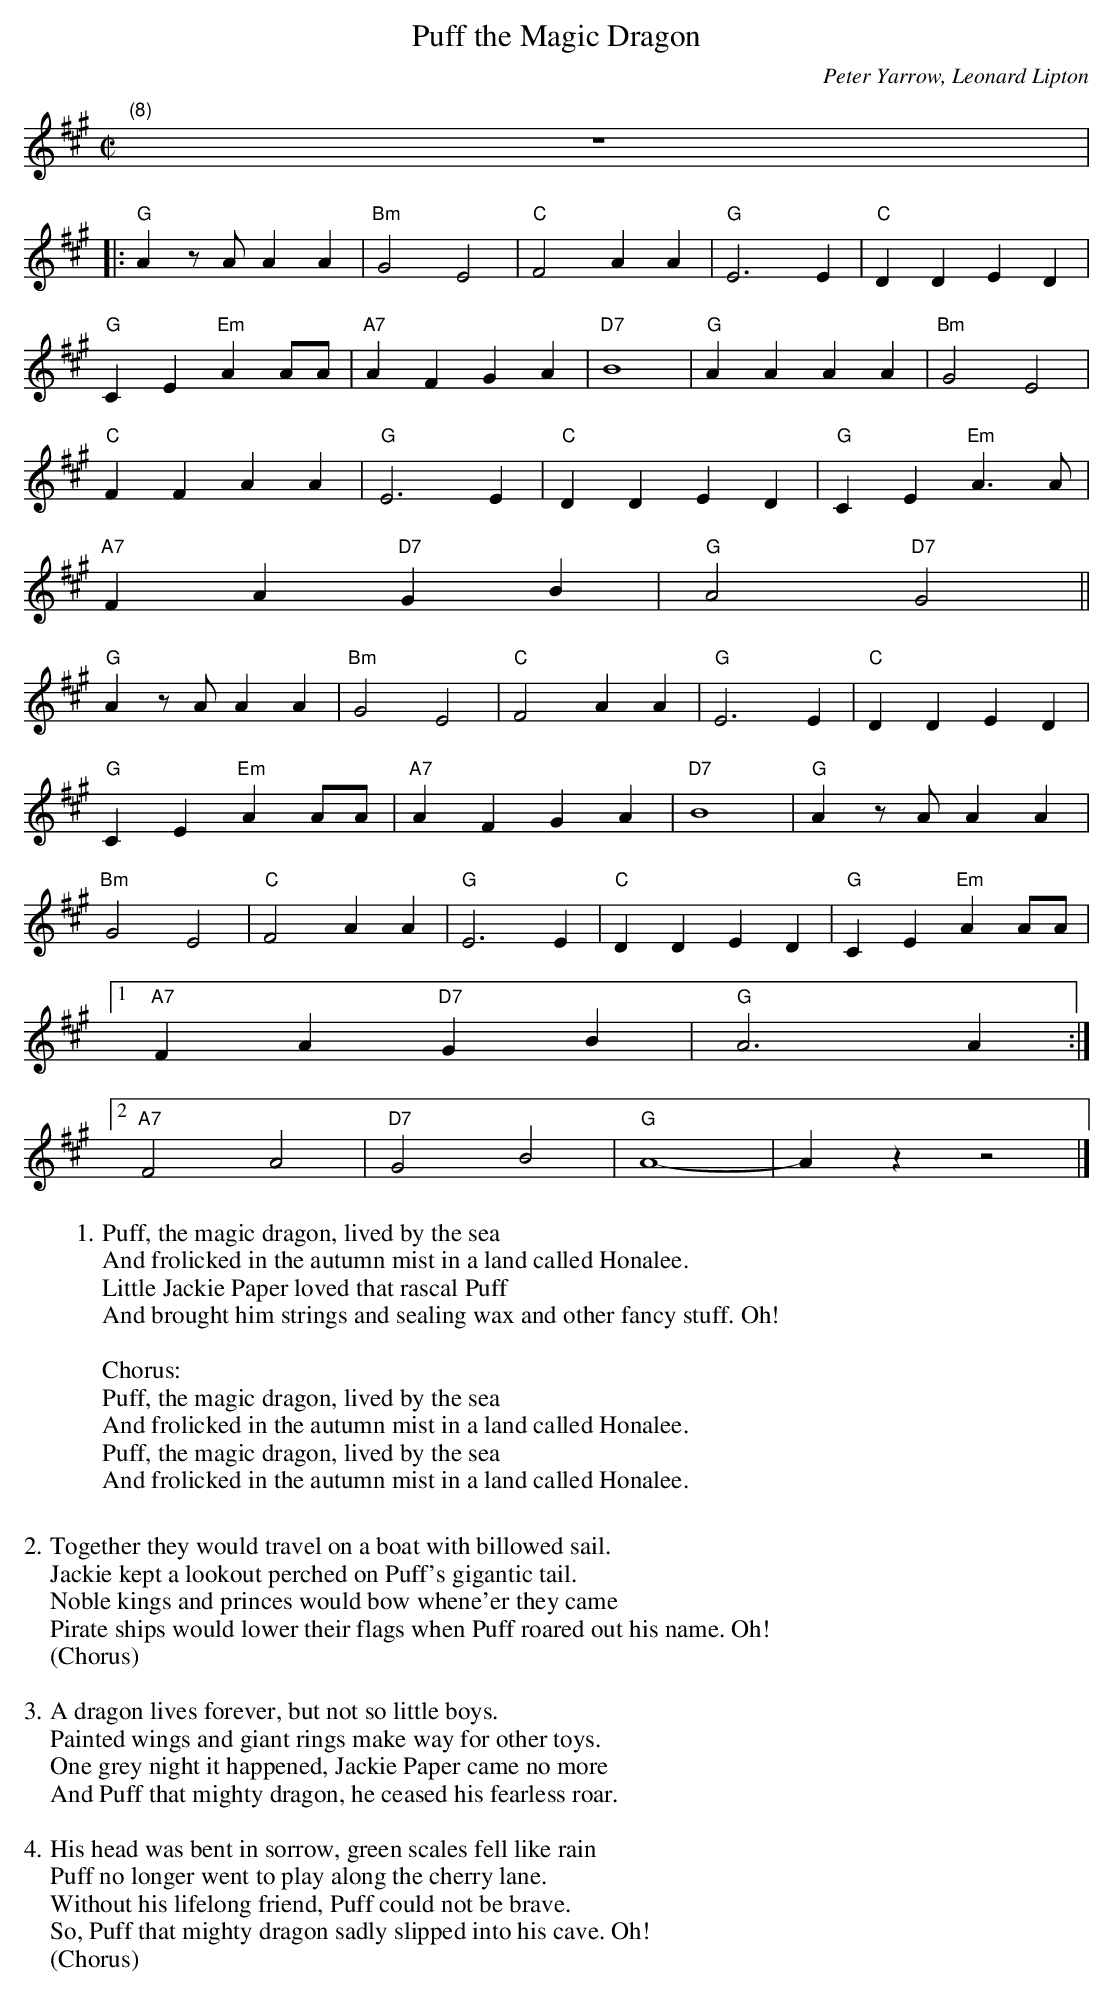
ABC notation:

X:1
T:Puff the Magic Dragon
C:Peter Yarrow, Leonard Lipton
M:C|
L:1/4
K:A
"(8)" z4 |:
"G"A z/2 A/2 A A | "Bm"G2 E2 | "C"F2 A A | "G"E3 E | "C"D D E D |
"G"C E "Em"A A/2A/2 | "A7"A F G A | "D7"B4 | "G"A A A A | "Bm"G2 E2 |
"C"F F A A | "G"E3 E | "C"D D E D | "G"C E "Em"A3/2 A/2 |
"A7"F A "D7"G B | "G"A2 "D7"G2 ||
"G"A z/2 A/2 A A | "Bm"G2 E2 | "C"F2 A A | "G"E3 E | "C"D D E D |
"G"C E "Em"A A/2A/2 | "A7"A F G A | "D7"B4 | "G"A z/2 A/2 A A |
"Bm"G2 E2 | "C"F2 A A | "G"E3 E | "C"D D E D | "G"C E "Em"A A/2A/2 |
[1 "A7"F A "D7"G B | "G"A3 A :|
[2 "A7"F2 A2 | "D7"G2 B2 | "G"A4- | A z z2 |]
W:1. Puff, the magic dragon, lived by the sea
W:And frolicked in the autumn mist in a land called Honalee.
W:Little Jackie Paper loved that rascal Puff
W:And brought him strings and sealing wax and other fancy stuff. Oh!
W:
W:Chorus:
W:Puff, the magic dragon, lived by the sea
W:And frolicked in the autumn mist in a land called Honalee.
W:Puff, the magic dragon, lived by the sea
W:And frolicked in the autumn mist in a land called Honalee.
W:
W:2. Together they would travel on a boat with billowed sail.
W:Jackie kept a lookout perched on Puff's gigantic tail.
W:Noble kings and princes would bow whene'er they came
W:Pirate ships would lower their flags when Puff roared out his name. Oh!
W:(Chorus)
W:
W:3. A dragon lives forever, but not so little boys.
W:Painted wings and giant rings make way for other toys.
W:One grey night it happened, Jackie Paper came no more
W:And Puff that mighty dragon, he ceased his fearless roar.
W:
W:4. His head was bent in sorrow, green scales fell like rain
W:Puff no longer went to play along the cherry lane.
W:Without his lifelong friend, Puff could not be brave.
W:So, Puff that mighty dragon sadly slipped into his cave. Oh!
W:(Chorus)
